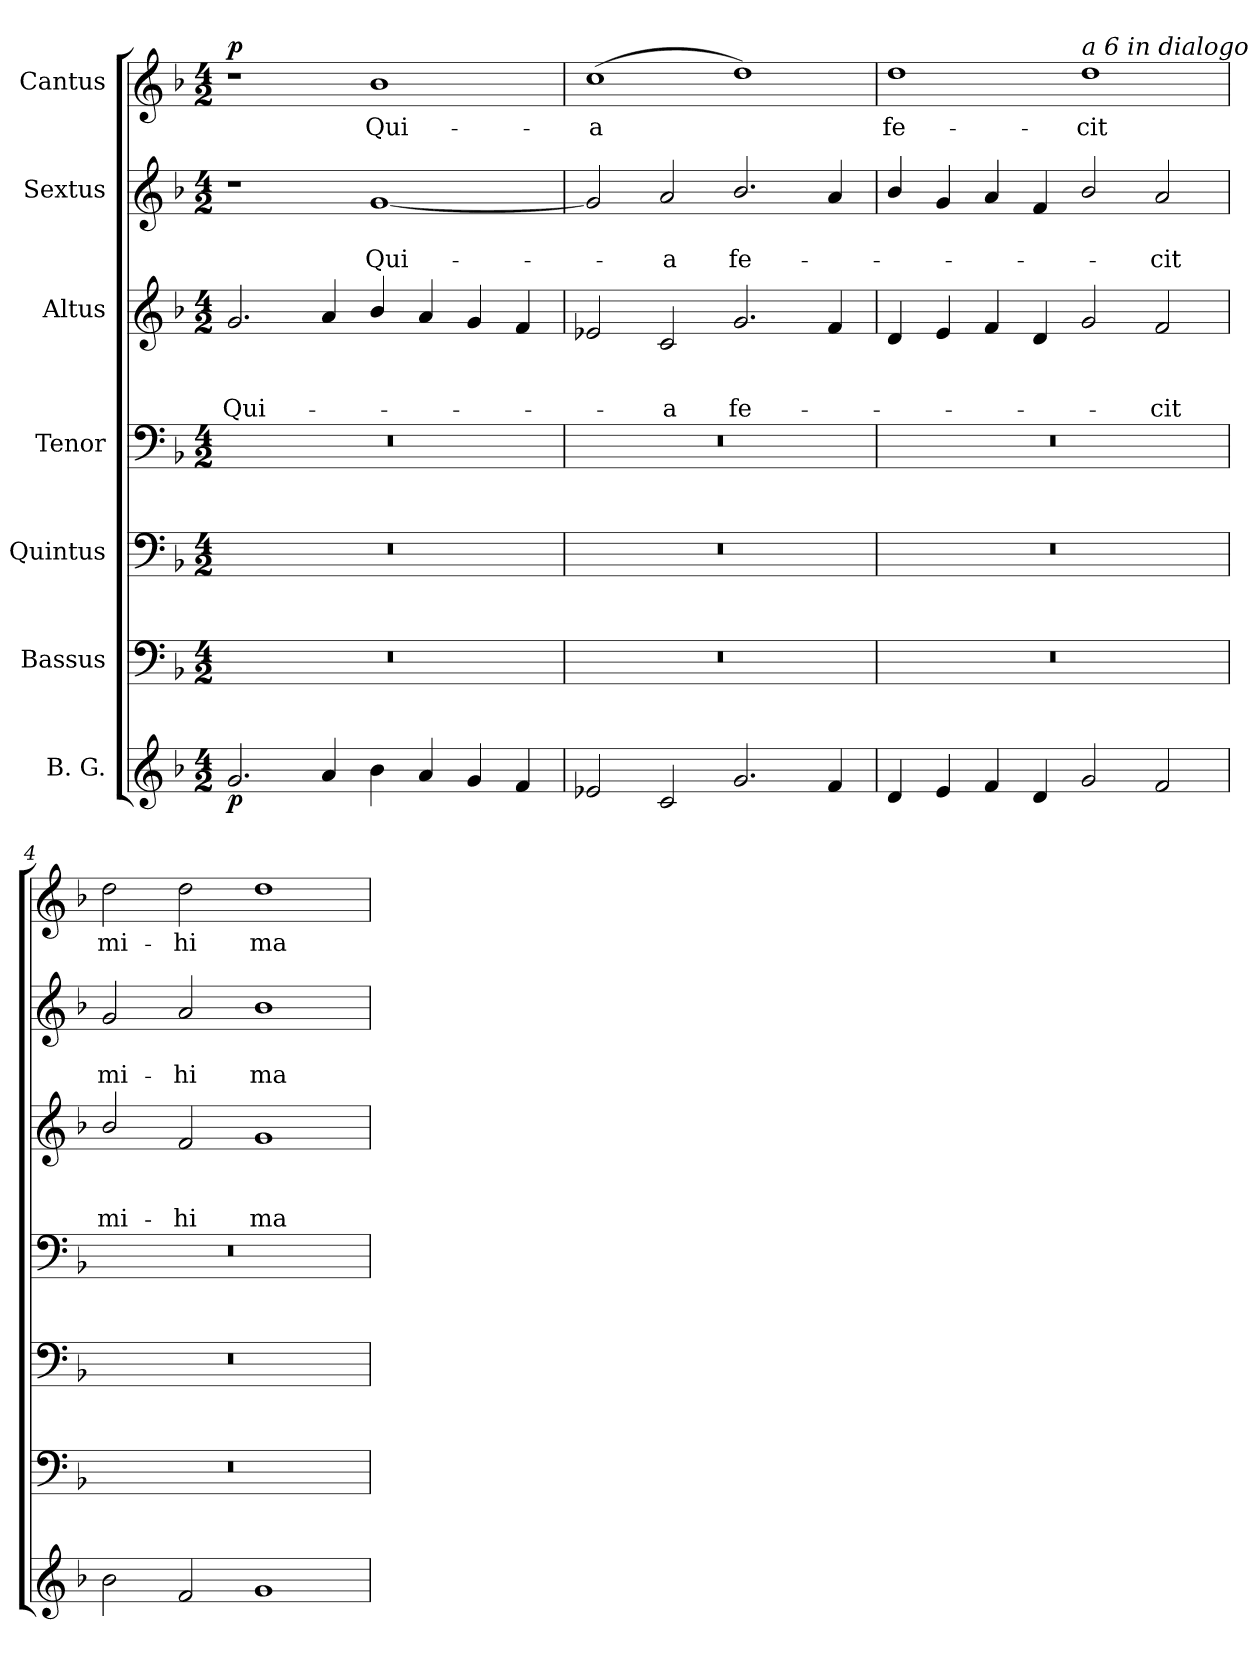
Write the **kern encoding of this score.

**kern	**dynam	**kern	**kern	**kern	**kern	**text	**text	**text	**kern	**text	**text	**kern	**text	**dynam
*part7	*part7	*part6	*part5	*part4	*part3	*part3	*part3	*part3	*part2	*part2	*part2	*part1	*part1	*part1
*staff7	*staff7	*staff6	*staff5	*staff4	*staff3	*staff3	*staff3	*staff3	*staff2	*staff2	*staff2	*staff1	*staff1	*staff1
*I"B. G.	*	*I"Bassus	*I"Quintus	*I"Tenor	*I"Altus	*	*	*	*I"Sextus	*	*	*I"Cantus	*	*
*clefG2	*	*clefF4	*clefF4	*clefF4	*clefG2	*	*	*	*clefG2	*	*	*clefG2	*	*
*k[b-]	*	*k[b-]	*k[b-]	*k[b-]	*k[b-]	*	*	*	*k[b-]	*	*	*k[b-]	*	*
*F:	*	*F:	*F:	*F:	*F:	*	*	*	*F:	*	*	*F:	*	*
*M4/2	*	*M4/2	*M4/2	*M4/2	*M4/2	*	*	*	*M4/2	*	*	*M4/2	*	*
*MM240	*	*MM240	*MM240	*MM240	*MM240	*	*	*	*MM240	*	*	*MM240	*	*
=1	=1	=1	=1	=1	=1	=1	=1	=1	=1	=1	=1	=1	=1	=1
!	!LO:DY:b	!LO:N:vis=1	!LO:N:vis=1	!LO:N:vis=1	!	!	!	!LO:LY:b	!	!	!	!	!	!LO:DY:b
2.g/	p	0r	0r	0r	2.g/	.	.	Qui-	1r	.	.	1r	.	p
4a/	.	.	.	.	4a/	.	.	.	.	.	.	.	.	.
!	!	!	!	!	!	!	!	!	!	!	!LO:LY:b	!	!LO:LY:b	!
4b-\	.	.	.	.	4b-/	.	.	.	[<1g	.	Qui-	1b-	Qui-	.
4a/	.	.	.	.	4a/	.	.	.	.	.	.	.	.	.
4g/	.	.	.	.	4g/	.	.	.	.	.	.	.	.	.
4f/	.	.	.	.	4f/	.	.	.	.	.	.	.	.	.
=2	=2	=2	=2	=2	=2	=2	=2	=2	=2	=2	=2	=2	=2	=2
!	!	!LO:N:vis=1	!LO:N:vis=1	!LO:N:vis=1	!	!	!	!	!	!	!	!	!LO:LY:b	!
2e-X/	.	0r	0r	0r	2e-X/	.	.	.	2g/]	.	.	(>1cc	-a	.
!	!	!	!	!	!	!	!	!LO:LY:b	!	!	!LO:LY:b	!	!	!
2c/	.	.	.	.	2c/	.	.	-a	2a/	.	-a	.	.	.
!	!	!	!	!	!	!	!	!LO:LY:b	!	!	!LO:LY:b	!	!	!
2.g/	.	.	.	.	2.g/	.	.	fe-	2.b-/	.	fe-	1dd)	.	.
4f/	.	.	.	.	4f/	.	.	.	4a/	.	.	.	.	.
=3	=3	=3	=3	=3	=3	=3	=3	=3	=3	=3	=3	=3	=3	=3
!	!	!LO:N:vis=1	!LO:N:vis=1	!LO:N:vis=1	!	!	!	!	!	!	!	!	!LO:LY:b	!
4d/	.	0r	0r	0r	4d/	.	.	.	4b-/	.	.	1dd	fe-	.
4e/	.	.	.	.	4e/	.	.	.	4g/	.	.	.	.	.
4f/	.	.	.	.	4f/	.	.	.	4a/	.	.	.	.	.
4d/	.	.	.	.	4d/	.	.	.	4f/	.	.	.	.	.
!	!	!	!	!	!	!	!	!	!	!	!	!LO:TX:a:i:t=a 6 in dialogo	!	!
!	!	!	!	!	!	!	!	!	!	!	!	!	!LO:LY:b	!
2g/	.	.	.	.	2g/	.	.	.	2b-/	.	.	1dd	-cit	.
!	!	!	!	!	!	!	!	!LO:LY:b	!	!	!LO:LY:b	!	!	!
2f/	.	.	.	.	2f/	.	.	-cit	2a/	.	-cit	.	.	.
=4	=4	=4	=4	=4	=4	=4	=4	=4	=4	=4	=4	=4	=4	=4
!	!	!LO:N:vis=1	!LO:N:vis=1	!LO:N:vis=1	!	!	!	!LO:LY:b	!	!	!LO:LY:b	!	!LO:LY:b	!
2b-\	.	0r	0r	0r	2b-/	.	.	mi-	2g/	.	mi-	2dd\	mi-	.
!	!	!	!	!	!	!	!	!LO:LY:b	!	!	!LO:LY:b	!	!LO:LY:b	!
2f/	.	.	.	.	2f/	.	.	-hi	2a/	.	-hi	2dd\	-hi	.
!	!	!	!	!	!	!	!	!LO:LY:b	!	!	!LO:LY:b	!	!LO:LY:b	!
1g	.	.	.	.	1g	.	.	ma-	1b-	.	ma-	1dd	ma-	.
=	=	=	=	=	=	=	=	=	=	=	=	=	=	=
*-	*-	*-	*-	*-	*-	*-	*-	*-	*-	*-	*-	*-	*-	*-
